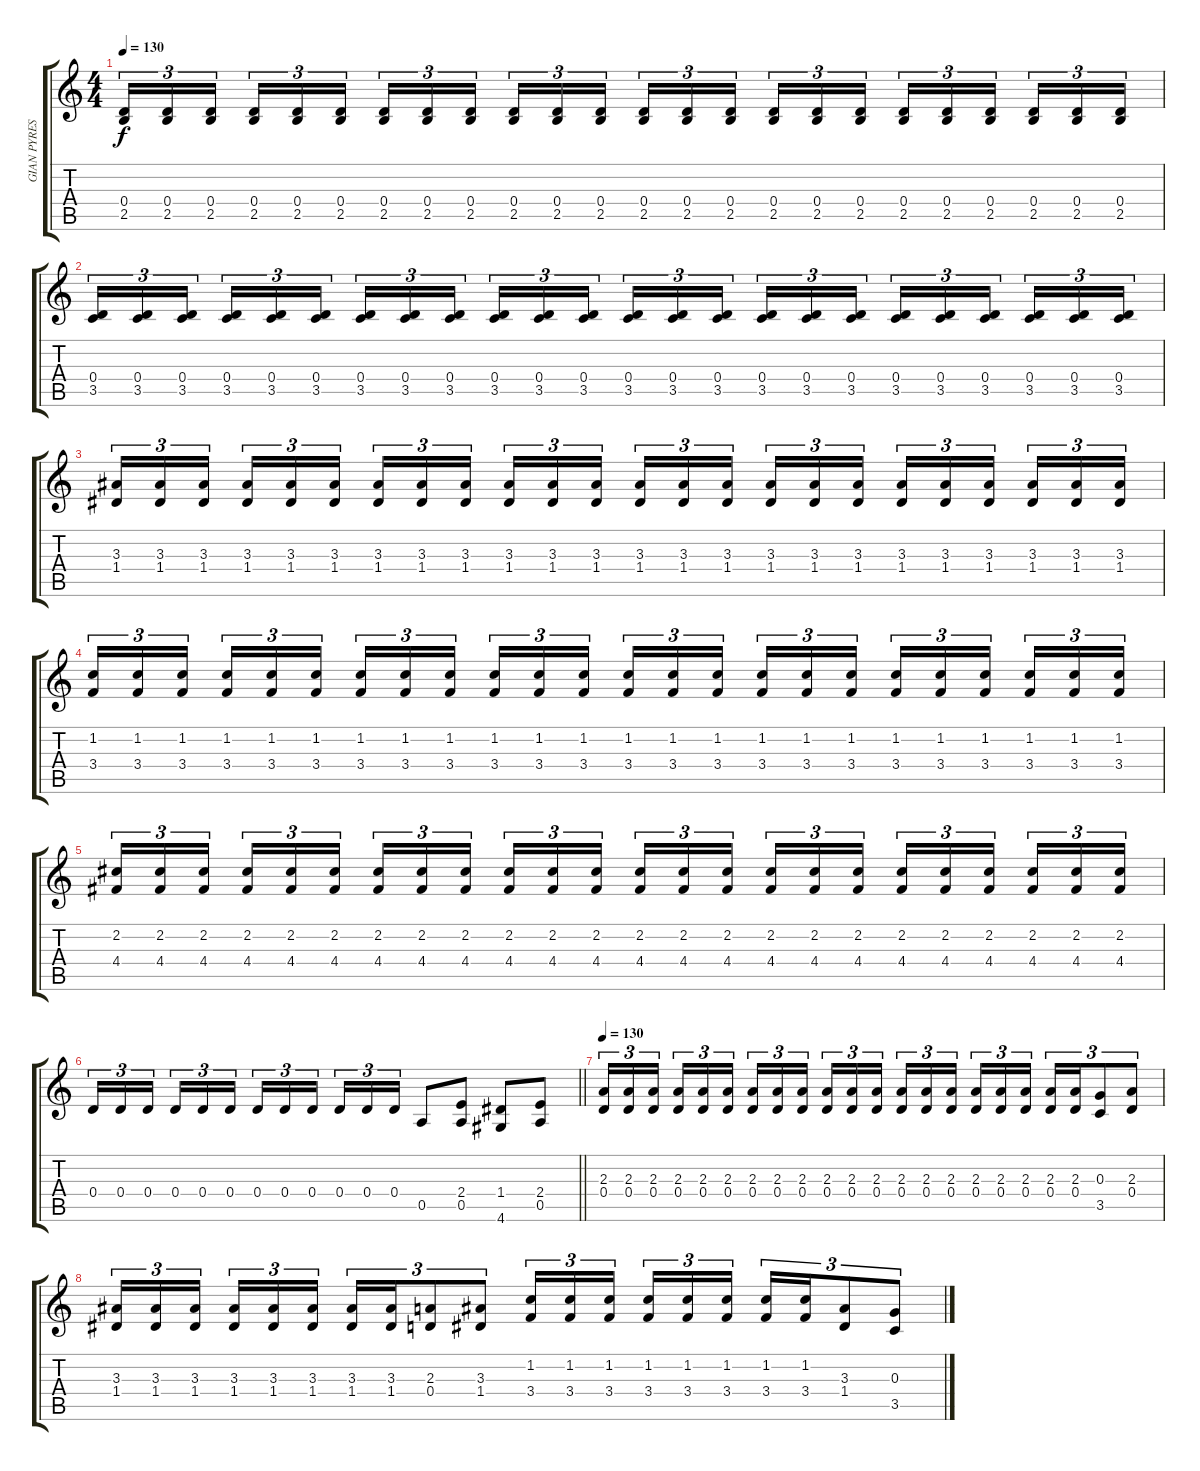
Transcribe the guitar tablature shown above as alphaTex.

\track ("GIAN PYRES" "GIAN PYRES") {instrument distortionguitar}
\staff {score tabs}
\tuning (E4 B3 G3 D3 A2 E2) {hide}
\ts (4 4)
\tempo 130
\clef g2
\ks c
(0.4 2.5).16{tu (3 2) dy f} (0.4 2.5).16{tu (3 2)} (0.4 2.5).16{tu (3 2) beam splitsecondary} (0.4 2.5).16{tu (3 2)} (0.4 2.5).16{tu (3 2)} (0.4 2.5).16{tu (3 2)} (0.4 2.5).16{tu (3 2)} (0.4 2.5).16{tu (3 2)} (0.4 2.5).16{tu (3 2) beam splitsecondary} (0.4 2.5).16{tu (3 2)} (0.4 2.5).16{tu (3 2)} (0.4 2.5).16{tu (3 2)} (0.4 2.5).16{tu (3 2)} (0.4 2.5).16{tu (3 2)} (0.4 2.5).16{tu (3 2) beam splitsecondary} (0.4 2.5).16{tu (3 2)} (0.4 2.5).16{tu (3 2)} (0.4 2.5).16{tu (3 2)} (0.4 2.5).16{tu (3 2)} (0.4 2.5).16{tu (3 2)} (0.4 2.5).16{tu (3 2) beam splitsecondary} (0.4 2.5).16{tu (3 2)} (0.4 2.5).16{tu (3 2)} (0.4 2.5).16{tu (3 2)} |
(0.4 3.5).16{tu (3 2)} (0.4 3.5).16{tu (3 2)} (0.4 3.5).16{tu (3 2) beam splitsecondary} (0.4 3.5).16{tu (3 2)} (0.4 3.5).16{tu (3 2)} (0.4 3.5).16{tu (3 2)} (0.4 3.5).16{tu (3 2)} (0.4 3.5).16{tu (3 2)} (0.4 3.5).16{tu (3 2) beam splitsecondary} (0.4 3.5).16{tu (3 2)} (0.4 3.5).16{tu (3 2)} (0.4 3.5).16{tu (3 2)} (0.4 3.5).16{tu (3 2)} (0.4 3.5).16{tu (3 2)} (0.4 3.5).16{tu (3 2) beam splitsecondary} (0.4 3.5).16{tu (3 2)} (0.4 3.5).16{tu (3 2)} (0.4 3.5).16{tu (3 2)} (0.4 3.5).16{tu (3 2)} (0.4 3.5).16{tu (3 2)} (0.4 3.5).16{tu (3 2) beam splitsecondary} (0.4 3.5).16{tu (3 2)} (0.4 3.5).16{tu (3 2)} (0.4 3.5).16{tu (3 2)} |
(3.3 1.4).16{tu (3 2)} (3.3 1.4).16{tu (3 2)} (3.3 1.4).16{tu (3 2) beam splitsecondary} (3.3 1.4).16{tu (3 2)} (3.3 1.4).16{tu (3 2)} (3.3 1.4).16{tu (3 2)} (3.3 1.4).16{tu (3 2)} (3.3 1.4).16{tu (3 2)} (3.3 1.4).16{tu (3 2) beam splitsecondary} (3.3 1.4).16{tu (3 2)} (3.3 1.4).16{tu (3 2)} (3.3 1.4).16{tu (3 2)} (3.3 1.4).16{tu (3 2)} (3.3 1.4).16{tu (3 2)} (3.3 1.4).16{tu (3 2) beam splitsecondary} (3.3 1.4).16{tu (3 2)} (3.3 1.4).16{tu (3 2)} (3.3 1.4).16{tu (3 2)} (3.3 1.4).16{tu (3 2)} (3.3 1.4).16{tu (3 2)} (3.3 1.4).16{tu (3 2) beam splitsecondary} (3.3 1.4).16{tu (3 2)} (3.3 1.4).16{tu (3 2)} (3.3 1.4).16{tu (3 2)} |
(1.2 3.4).16{tu (3 2)} (1.2 3.4).16{tu (3 2)} (1.2 3.4).16{tu (3 2) beam splitsecondary} (1.2 3.4).16{tu (3 2)} (1.2 3.4).16{tu (3 2)} (1.2 3.4).16{tu (3 2)} (1.2 3.4).16{tu (3 2)} (1.2 3.4).16{tu (3 2)} (1.2 3.4).16{tu (3 2) beam splitsecondary} (1.2 3.4).16{tu (3 2)} (1.2 3.4).16{tu (3 2)} (1.2 3.4).16{tu (3 2)} (1.2 3.4).16{tu (3 2)} (1.2 3.4).16{tu (3 2)} (1.2 3.4).16{tu (3 2) beam splitsecondary} (1.2 3.4).16{tu (3 2)} (1.2 3.4).16{tu (3 2)} (1.2 3.4).16{tu (3 2)} (1.2 3.4).16{tu (3 2)} (1.2 3.4).16{tu (3 2)} (1.2 3.4).16{tu (3 2) beam splitsecondary} (1.2 3.4).16{tu (3 2)} (1.2 3.4).16{tu (3 2)} (1.2 3.4).16{tu (3 2)} |
(2.2 4.4).16{tu (3 2)} (2.2 4.4).16{tu (3 2)} (2.2 4.4).16{tu (3 2) beam splitsecondary} (2.2 4.4).16{tu (3 2)} (2.2 4.4).16{tu (3 2)} (2.2 4.4).16{tu (3 2)} (2.2 4.4).16{tu (3 2)} (2.2 4.4).16{tu (3 2)} (2.2 4.4).16{tu (3 2) beam splitsecondary} (2.2 4.4).16{tu (3 2)} (2.2 4.4).16{tu (3 2)} (2.2 4.4).16{tu (3 2)} (2.2 4.4).16{tu (3 2)} (2.2 4.4).16{tu (3 2)} (2.2 4.4).16{tu (3 2) beam splitsecondary} (2.2 4.4).16{tu (3 2)} (2.2 4.4).16{tu (3 2)} (2.2 4.4).16{tu (3 2)} (2.2 4.4).16{tu (3 2)} (2.2 4.4).16{tu (3 2)} (2.2 4.4).16{tu (3 2) beam splitsecondary} (2.2 4.4).16{tu (3 2)} (2.2 4.4).16{tu (3 2)} (2.2 4.4).16{tu (3 2)} |
\barLineRight lightlight
0.4.16{tu (3 2)} 0.4.16{tu (3 2)} 0.4.16{tu (3 2) beam splitsecondary} 0.4.16{tu (3 2)} 0.4.16{tu (3 2)} 0.4.16{tu (3 2)} 0.4.16{tu (3 2)} 0.4.16{tu (3 2)} 0.4.16{tu (3 2) beam splitsecondary} 0.4.16{tu (3 2)} 0.4.16{tu (3 2)} 0.4.16{tu (3 2)} 0.5.8 (2.4 0.5).8 (1.4 4.6).8 (2.4 0.5).8 |
\tempo 130
(2.3 0.4).16{tu (3 2)} (2.3 0.4).16{tu (3 2)} (2.3 0.4).16{tu (3 2) beam splitsecondary} (2.3 0.4).16{tu (3 2)} (2.3 0.4).16{tu (3 2)} (2.3 0.4).16{tu (3 2)} (2.3 0.4).16{tu (3 2)} (2.3 0.4).16{tu (3 2)} (2.3 0.4).16{tu (3 2) beam splitsecondary} (2.3 0.4).16{tu (3 2)} (2.3 0.4).16{tu (3 2)} (2.3 0.4).16{tu (3 2)} (2.3 0.4).16{tu (3 2)} (2.3 0.4).16{tu (3 2)} (2.3 0.4).16{tu (3 2) beam splitsecondary} (2.3 0.4).16{tu (3 2)} (2.3 0.4).16{tu (3 2)} (2.3 0.4).16{tu (3 2)} (2.3 0.4).16{tu (3 2)} (2.3 0.4).16{tu (3 2)} (0.3 3.5).8{tu (3 2)} (2.3 0.4).8{tu (3 2)} |
(3.3 1.4).16{tu (3 2)} (3.3 1.4).16{tu (3 2)} (3.3 1.4).16{tu (3 2) beam splitsecondary} (3.3 1.4).16{tu (3 2)} (3.3 1.4).16{tu (3 2)} (3.3 1.4).16{tu (3 2)} (3.3 1.4).16{tu (3 2)} (3.3 1.4).16{tu (3 2)} (2.3 0.4).8{tu (3 2)} (3.3 1.4).8{tu (3 2)} (1.2 3.4).16{tu (3 2)} (1.2 3.4).16{tu (3 2)} (1.2 3.4).16{tu (3 2) beam splitsecondary} (1.2 3.4).16{tu (3 2)} (1.2 3.4).16{tu (3 2)} (1.2 3.4).16{tu (3 2)} (1.2 3.4).16{tu (3 2)} (1.2 3.4).16{tu (3 2)} (3.3 1.4).8{tu (3 2)} (0.3 3.5).8{tu (3 2)}
